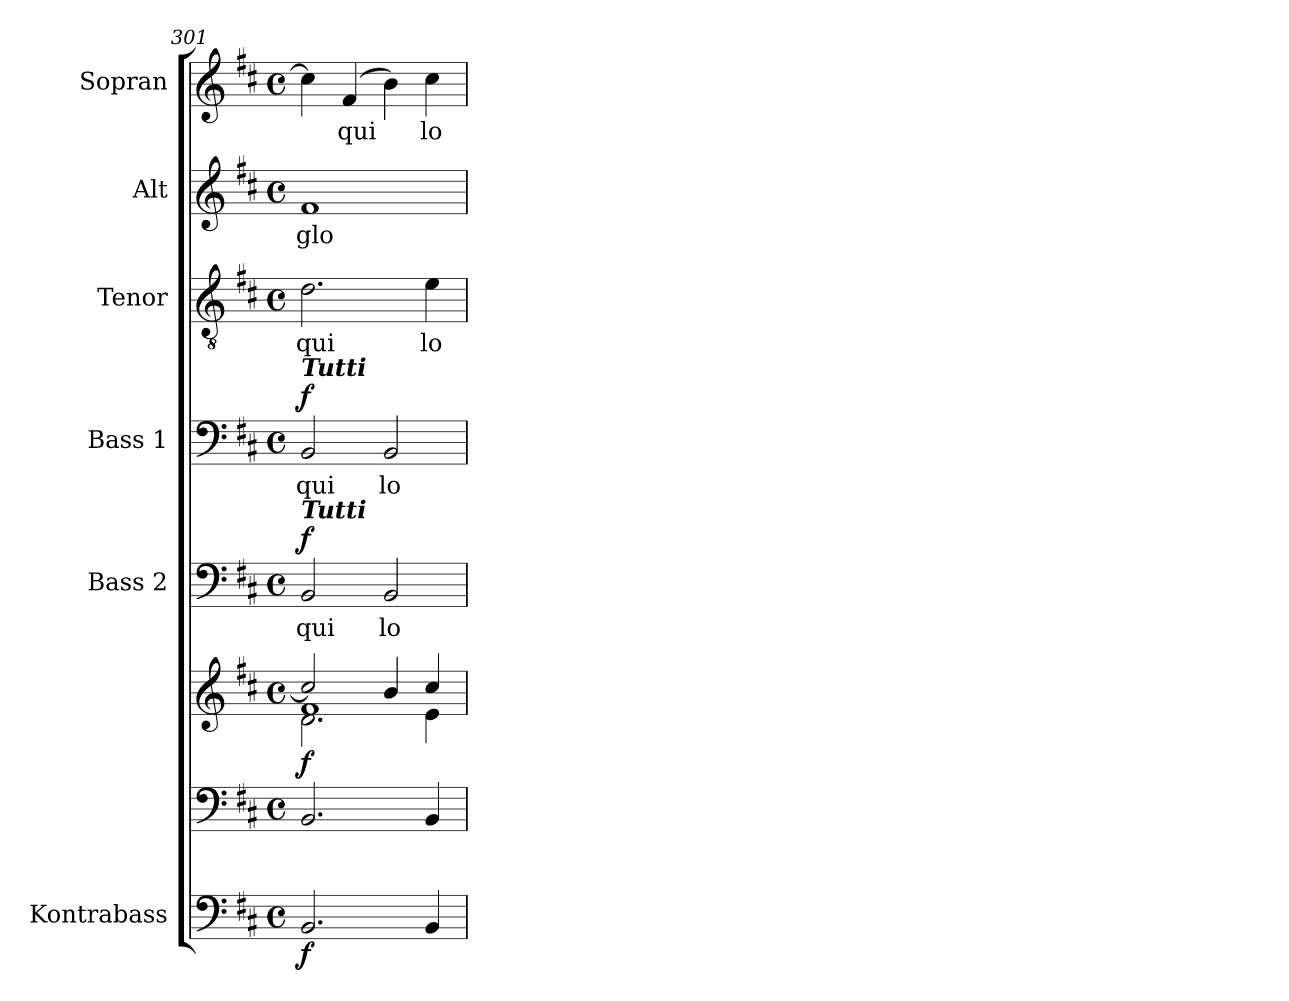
**kern	**dynam	**kern	**kern	**dynam	**kern	**text	**dynam	**kern	**text	**dynam	**kern	**text	**kern	**text	**kern	**text
*part7	*part7	*part6	*part6	*part6	*part5	*part5	*part5	*part4	*part4	*part4	*part3	*part3	*part2	*part2	*part1	*part1
*staff8	*staff8	*staff7	*staff6	*staff6/7	*staff5	*staff5	*staff5	*staff4	*staff4	*staff4	*staff3	*staff3	*staff2	*staff2	*staff1	*staff1
*I"Kontrabass	*	*	*	*	*I"Bass 2	*	*	*I"Bass 1	*	*	*I"Tenor	*	*I"Alt	*	*I"Sopran	*
*I'Kb.	*	*	*	*	*I'B. 2	*	*	*I'B. 1	*	*	*I'T.	*	*I'A.	*	*I'S.	*
*clefF4	*	*clefF4	*clefG2	*	*clefF4	*	*	*clefF4	*	*	*clefGv2	*	*clefG2	*	*clefG2	*
*ITrd7c12	*	*	*	*	*	*	*	*	*	*	*	*	*	*	*	*
*k[f#c#]	*	*k[f#c#]	*k[f#c#]	*	*k[f#c#]	*	*	*k[f#c#]	*	*	*k[f#c#]	*	*k[f#c#]	*	*k[f#c#]	*
*D:	*	*D:	*D:	*	*D:	*	*	*D:	*	*	*D:	*	*D:	*	*D:	*
*M4/4	*	*M4/4	*M4/4	*	*M4/4	*	*	*M4/4	*	*	*M4/4	*	*M4/4	*	*M4/4	*
*met(c)	*	*met(c)	*met(c)	*	*met(c)	*	*	*met(c)	*	*	*met(c)	*	*met(c)	*	*met(c)	*
=301	=301	=301	=301	=301	=301	=301	=301	=301	=301	=301	=301	=301	=301	=301	=301	=301
*	*	*	*^	*	*	*	*	*	*	*	*	*	*	*	*	*
*	*	*	*	*^	*	*	*	*	*	*	*	*	*	*	*	*	*
!	!	!	!	!	!	!	!	!	!	!LO:TX:a:Bi:t=Tutti	!	!	!	!	!	!	!	!
!	!	!	!	!	!	!	!LO:TX:a:Bi:t=Tutti	!	!	!	!	!	!	!	!	!	!	!
!	!LO:DY:b	!	!	!	!	!LO:DY:b	!	!LO:LY:b	!LO:DY:a	!	!LO:LY:b	!LO:DY:a	!	!LO:LY:b	!	!LO:LY:b	!	!
2.BBB/	f	2.BB/	2cc#/]	2.d\	1f#	f	2BB/	qui	f	2BB/	qui	f	2.d\	qui	1f#	-glo-	4cc#\]	.
!	!	!	!	!	!	!	!	!	!	!	!	!	!	!	!	!	!	!LO:LY:b
.	.	.	.	.	.	.	.	.	.	.	.	.	.	.	.	.	(4f#/	qui
!	!	!	!	!	!	!	!	!LO:LY:b	!	!	!LO:LY:b	!	!	!	!	!	!	!
.	.	.	4b/	.	.	.	2BB/	lo-	.	2BB/	lo-	.	.	.	.	.	4b\)	.
!	!	!	!	!	!	!	!	!	!	!	!	!	!	!LO:LY:b	!	!	!	!LO:LY:b
4BBB/	.	4BB/	4cc#/	4e\	.	.	.	.	.	.	.	.	4e\	lo-	.	.	4cc#\	lo-
*	*	*	*v	*v	*v	*	*	*	*	*	*	*	*	*	*	*	*	*
=	=	=	=	=	=	=	=	=	=	=	=	=	=	=	=	=
*-	*-	*-	*-	*-	*-	*-	*-	*-	*-	*-	*-	*-	*-	*-	*-	*-
